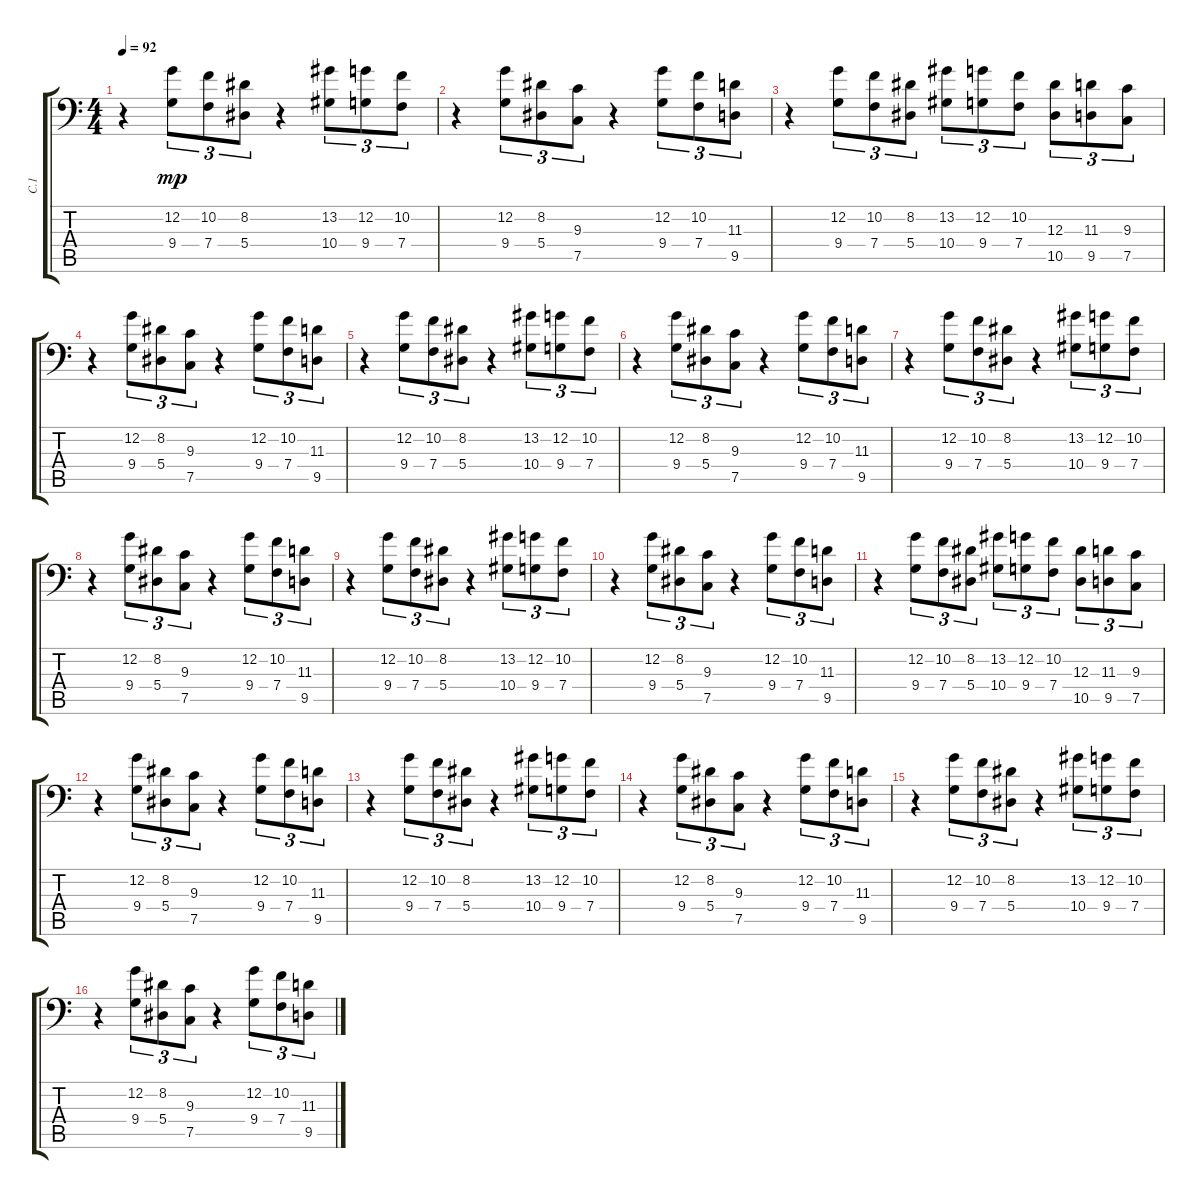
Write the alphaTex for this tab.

\track ("С.1" "С.1") {instrument stringensemble1}
\staff {score tabs}
\tuning (C4 G3 Eb3 Bb2 F2 Bb1) {hide}
\ts (4 4)
\tempo 92
\clef f4
\ks c
r.4{dy mp} (12.2 9.4).8{tu (3 2)} (10.2 7.4).8{tu (3 2)} (8.2 5.4).8{tu (3 2)} r.4 (13.2 10.4).8{tu (3 2)} (12.2 9.4).8{tu (3 2)} (10.2 7.4).8{tu (3 2)} |
r.4 (12.2 9.4).8{tu (3 2)} (8.2 5.4).8{tu (3 2)} (9.3 7.5).8{tu (3 2)} r.4 (12.2 9.4).8{tu (3 2)} (10.2 7.4).8{tu (3 2)} (11.3 9.5).8{tu (3 2)} |
r.4 (12.2 9.4).8{tu (3 2)} (10.2 7.4).8{tu (3 2)} (8.2 5.4).8{tu (3 2)} (13.2 10.4).8{tu (3 2)} (12.2 9.4).8{tu (3 2)} (10.2 7.4).8{tu (3 2)} (12.3 10.5).8{tu (3 2)} (11.3 9.5).8{tu (3 2)} (9.3 7.5).8{tu (3 2)} |
r.4 (12.2 9.4).8{tu (3 2)} (8.2 5.4).8{tu (3 2)} (9.3 7.5).8{tu (3 2)} r.4 (12.2 9.4).8{tu (3 2)} (10.2 7.4).8{tu (3 2)} (11.3 9.5).8{tu (3 2)} |
r.4 (12.2 9.4).8{tu (3 2)} (10.2 7.4).8{tu (3 2)} (8.2 5.4).8{tu (3 2)} r.4 (13.2 10.4).8{tu (3 2)} (12.2 9.4).8{tu (3 2)} (10.2 7.4).8{tu (3 2)} |
r.4 (12.2 9.4).8{tu (3 2)} (8.2 5.4).8{tu (3 2)} (9.3 7.5).8{tu (3 2)} r.4 (12.2 9.4).8{tu (3 2)} (10.2 7.4).8{tu (3 2)} (11.3 9.5).8{tu (3 2)} |
r.4 (12.2 9.4).8{tu (3 2)} (10.2 7.4).8{tu (3 2)} (8.2 5.4).8{tu (3 2)} r.4 (13.2 10.4).8{tu (3 2)} (12.2 9.4).8{tu (3 2)} (10.2 7.4).8{tu (3 2)} |
r.4 (12.2 9.4).8{tu (3 2)} (8.2 5.4).8{tu (3 2)} (9.3 7.5).8{tu (3 2)} r.4 (12.2 9.4).8{tu (3 2)} (10.2 7.4).8{tu (3 2)} (11.3 9.5).8{tu (3 2)} |
r.4 (12.2 9.4).8{tu (3 2)} (10.2 7.4).8{tu (3 2)} (8.2 5.4).8{tu (3 2)} r.4 (13.2 10.4).8{tu (3 2)} (12.2 9.4).8{tu (3 2)} (10.2 7.4).8{tu (3 2)} |
r.4 (12.2 9.4).8{tu (3 2)} (8.2 5.4).8{tu (3 2)} (9.3 7.5).8{tu (3 2)} r.4 (12.2 9.4).8{tu (3 2)} (10.2 7.4).8{tu (3 2)} (11.3 9.5).8{tu (3 2)} |
r.4 (12.2 9.4).8{tu (3 2)} (10.2 7.4).8{tu (3 2)} (8.2 5.4).8{tu (3 2)} (13.2 10.4).8{tu (3 2)} (12.2 9.4).8{tu (3 2)} (10.2 7.4).8{tu (3 2)} (12.3 10.5).8{tu (3 2)} (11.3 9.5).8{tu (3 2)} (9.3 7.5).8{tu (3 2)} |
r.4 (12.2 9.4).8{tu (3 2)} (8.2 5.4).8{tu (3 2)} (9.3 7.5).8{tu (3 2)} r.4 (12.2 9.4).8{tu (3 2)} (10.2 7.4).8{tu (3 2)} (11.3 9.5).8{tu (3 2)} |
r.4 (12.2 9.4).8{tu (3 2)} (10.2 7.4).8{tu (3 2)} (8.2 5.4).8{tu (3 2)} r.4 (13.2 10.4).8{tu (3 2)} (12.2 9.4).8{tu (3 2)} (10.2 7.4).8{tu (3 2)} |
r.4 (12.2 9.4).8{tu (3 2)} (8.2 5.4).8{tu (3 2)} (9.3 7.5).8{tu (3 2)} r.4 (12.2 9.4).8{tu (3 2)} (10.2 7.4).8{tu (3 2)} (11.3 9.5).8{tu (3 2)} |
r.4 (12.2 9.4).8{tu (3 2)} (10.2 7.4).8{tu (3 2)} (8.2 5.4).8{tu (3 2)} r.4 (13.2 10.4).8{tu (3 2)} (12.2 9.4).8{tu (3 2)} (10.2 7.4).8{tu (3 2)} |
r.4 (12.2 9.4).8{tu (3 2)} (8.2 5.4).8{tu (3 2)} (9.3 7.5).8{tu (3 2)} r.4 (12.2 9.4).8{tu (3 2)} (10.2 7.4).8{tu (3 2)} (11.3 9.5).8{tu (3 2)}
